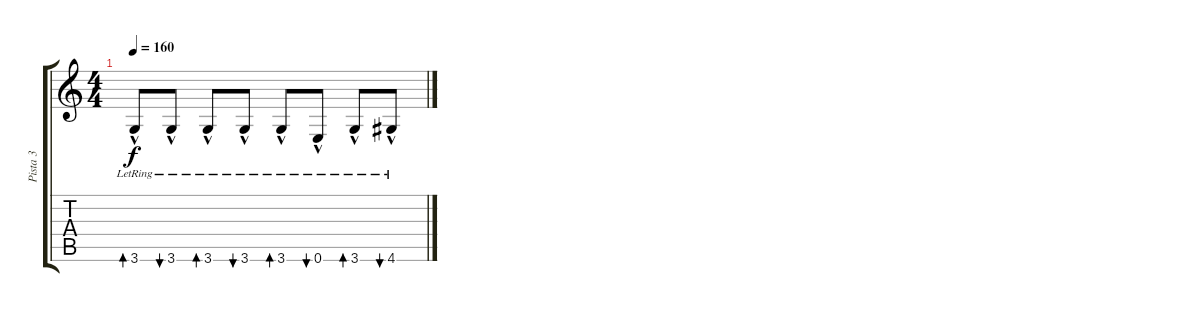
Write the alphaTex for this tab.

\track ("Pista 3" "Pista 3") {instrument electricbasspick}
\staff {score tabs}
\tuning (E4 B3 G3 D3 A2 E2) {hide}
\ts (4 4)
\tempo 160
\clef g2
\ks c
3.6{hac lr}.8{bd 60 dy f} 3.6{hac lr}.8{bu 60} 3.6{hac lr}.8{bd 60} 3.6{hac lr}.8{bu 60} 3.6{hac lr}.8{bd 60} 0.6{hac lr}.8{bu 60} 3.6{hac lr}.8{bd 60} 4.6{hac lr}.8{bu 60}
